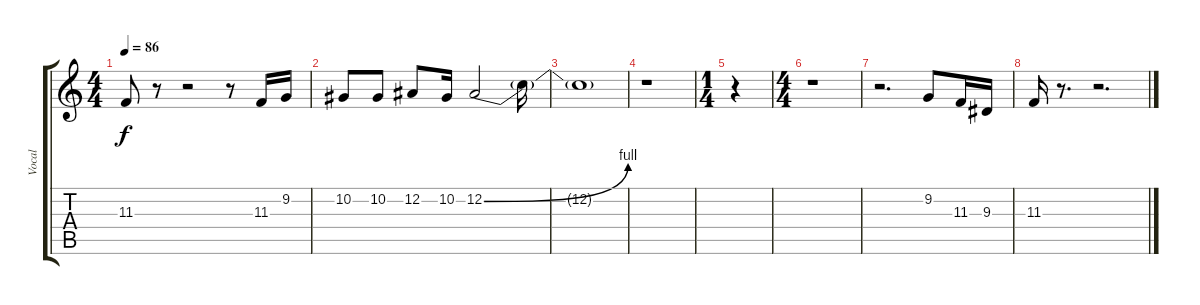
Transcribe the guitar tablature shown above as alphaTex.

\track ("Vocal" "Vocal") {instrument tenorsax}
\staff {score tabs}
\tuning (Eb4 Bb3 Gb3 Db3 Ab2 Eb2) {hide}
\ts (4 4)
\tempo 86
\clef g2
\ks c
11.3.8{dy f} r.8 r.2 r.8 11.3.16 9.2.16 |
10.2.8 10.2.8 12.2.8 10.2.16 12.2{be (bend 0 0 60 4)}.2 12.2{t}.16 |
12.2{t}.1 |
r.1 |
\ts (1 4)
r.4 |
\ts (4 4)
r.1 |
r.2{d} 9.2.8 11.3.16 9.3.16 |
11.3.16 r.8{d} r.2{d}
